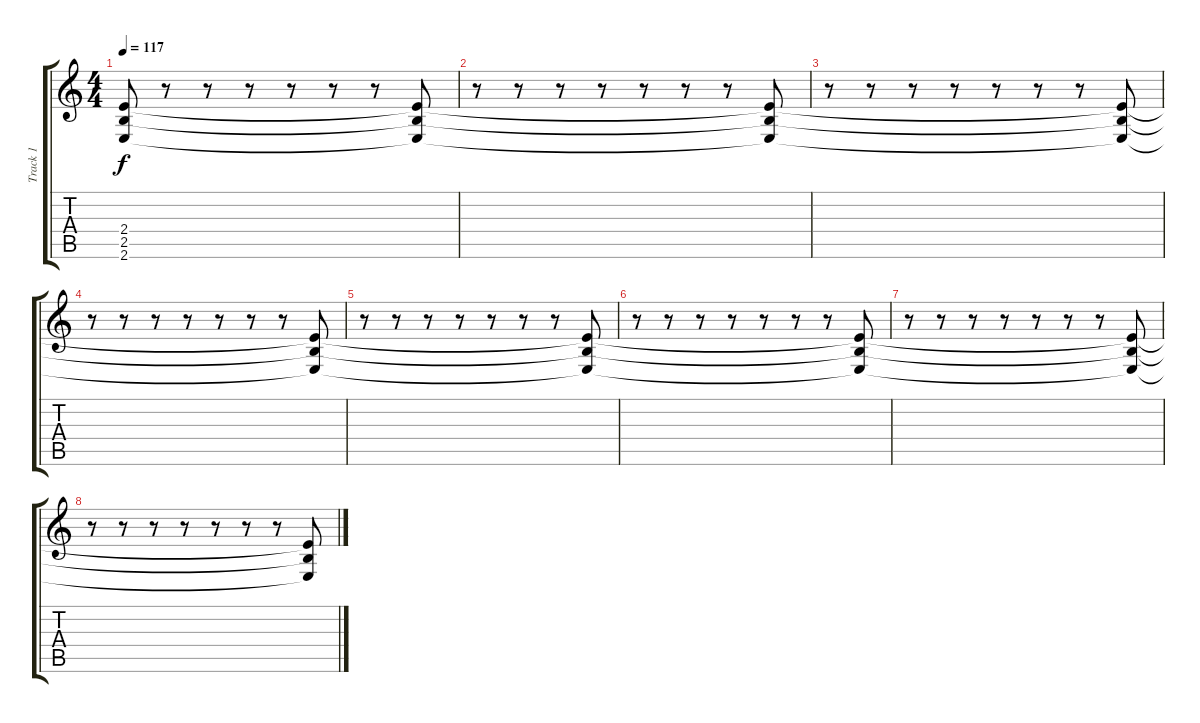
\track ("Track 1" "Track 1") {instrument distortionguitar}
\staff {score tabs}
\tuning (E4 B3 G3 D3 A2 D2) {hide}
\ts (4 4)
\tempo 117
\clef g2
\ks c
(2.4 2.5 2.6).8{dy f} r.8 r.8 r.8 r.8 r.8 r.8 (2.4{t} 2.5{t} 2.6{t}).8 |
r.8 r.8 r.8 r.8 r.8 r.8 r.8 (2.4{t} 2.5{t} 2.6{t}).8 |
r.8 r.8 r.8 r.8 r.8 r.8 r.8 (2.4{t} 2.5{t} 2.6{t}).8 |
r.8 r.8 r.8 r.8 r.8 r.8 r.8 (2.4{t} 2.5{t} 2.6{t}).8 |
r.8 r.8 r.8 r.8 r.8 r.8 r.8 (2.4{t} 2.5{t} 2.6{t}).8 |
r.8 r.8 r.8 r.8 r.8 r.8 r.8 (2.4{t} 2.5{t} 2.6{t}).8 |
r.8 r.8 r.8 r.8 r.8 r.8 r.8 (2.4{t} 2.5{t} 2.6{t}).8 |
r.8 r.8 r.8 r.8 r.8 r.8 r.8 (2.4{t} 2.5{t} 2.6{t}).8
